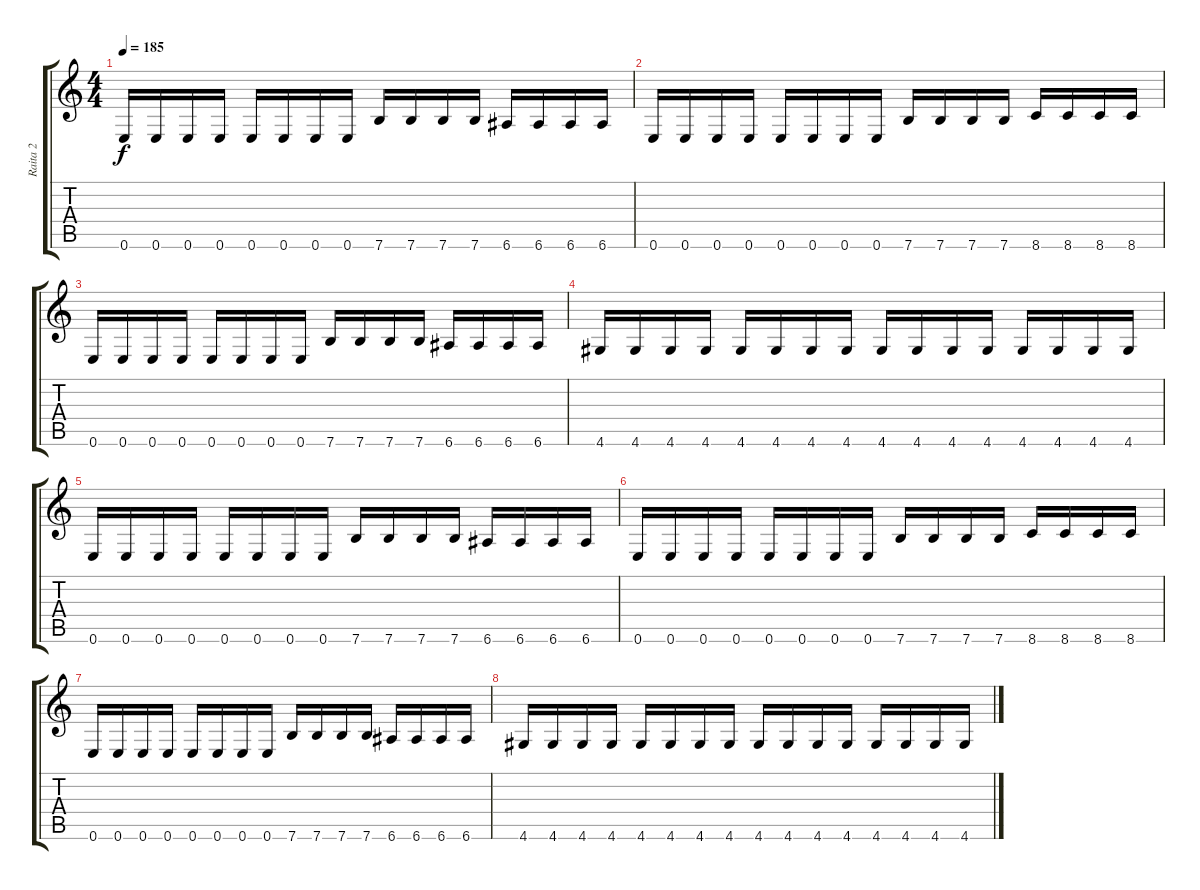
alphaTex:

\track ("Raita 2" "Raita 2") {instrument distortionguitar}
\staff {score tabs}
\tuning (E4 B3 G3 D3 A2 E2) {hide}
\ts (4 4)
\tempo 185
\clef g2
\ks c
0.6.16{dy f} 0.6.16 0.6.16 0.6.16 0.6.16 0.6.16 0.6.16 0.6.16 7.6.16 7.6.16 7.6.16 7.6.16 6.6.16 6.6.16 6.6.16 6.6.16 |
0.6.16 0.6.16 0.6.16 0.6.16 0.6.16 0.6.16 0.6.16 0.6.16 7.6.16 7.6.16 7.6.16 7.6.16 8.6.16 8.6.16 8.6.16 8.6.16 |
0.6.16 0.6.16 0.6.16 0.6.16 0.6.16 0.6.16 0.6.16 0.6.16 7.6.16 7.6.16 7.6.16 7.6.16 6.6.16 6.6.16 6.6.16 6.6.16 |
4.6.16 4.6.16 4.6.16 4.6.16 4.6.16 4.6.16 4.6.16 4.6.16 4.6.16 4.6.16 4.6.16 4.6.16 4.6.16 4.6.16 4.6.16 4.6.16 |
0.6.16 0.6.16 0.6.16 0.6.16 0.6.16 0.6.16 0.6.16 0.6.16 7.6.16 7.6.16 7.6.16 7.6.16 6.6.16 6.6.16 6.6.16 6.6.16 |
0.6.16 0.6.16 0.6.16 0.6.16 0.6.16 0.6.16 0.6.16 0.6.16 7.6.16 7.6.16 7.6.16 7.6.16 8.6.16 8.6.16 8.6.16 8.6.16 |
0.6.16 0.6.16 0.6.16 0.6.16 0.6.16 0.6.16 0.6.16 0.6.16 7.6.16 7.6.16 7.6.16 7.6.16 6.6.16 6.6.16 6.6.16 6.6.16 |
4.6.16 4.6.16 4.6.16 4.6.16 4.6.16 4.6.16 4.6.16 4.6.16 4.6.16 4.6.16 4.6.16 4.6.16 4.6.16 4.6.16 4.6.16 4.6.16
